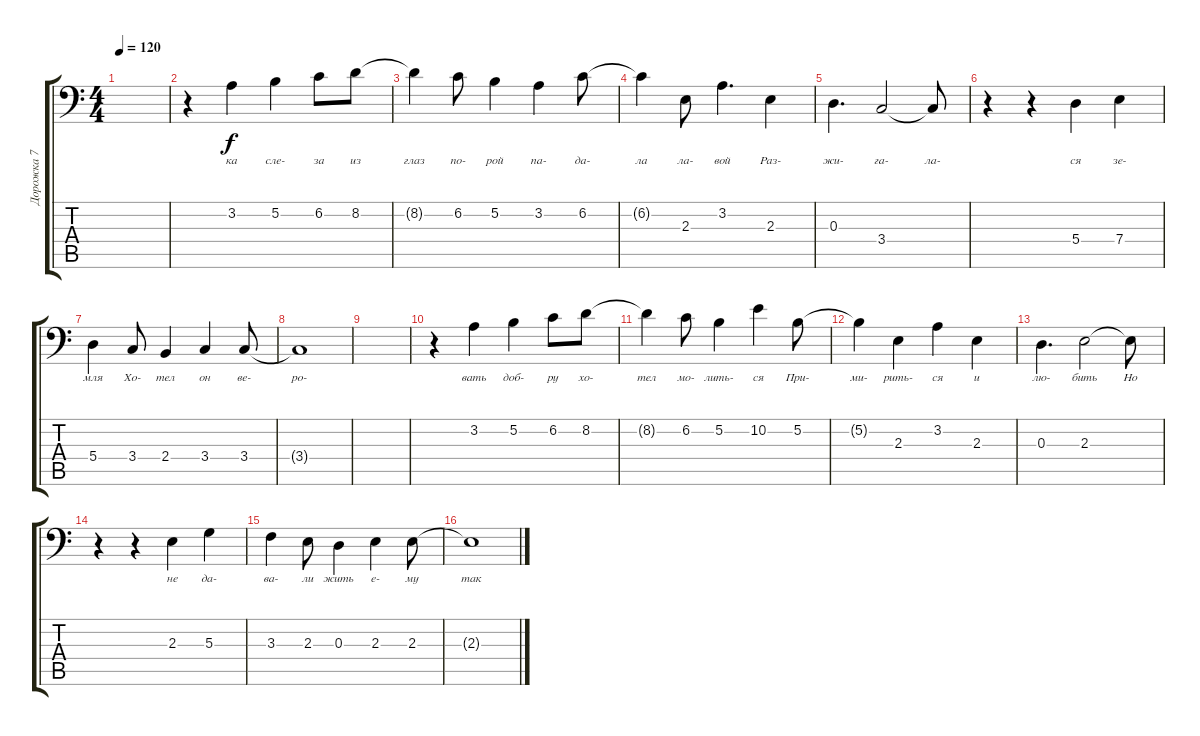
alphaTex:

\track ("Дорожка 7" "Дорожка 7") {instrument altosax}
\staff {score tabs}
\tuning (B3 Gb3 D3 A2 E2 A1) {hide}
\ts (4 4)
\tempo 120
\clef f4
\ks c
|
r.4 3.2.4{lyrics (0 "ка") lyrics (1 "") lyrics (2 "") lyrics (3 "") lyrics (4 "")} 5.2.4{lyrics (0 "сле-") lyrics (1 "") lyrics (2 "") lyrics (3 "") lyrics (4 "")} 6.2.8{lyrics (0 "за") lyrics (1 "") lyrics (2 "") lyrics (3 "") lyrics (4 "")} 8.2.8{lyrics (0 "из") lyrics (1 "") lyrics (2 "") lyrics (3 "") lyrics (4 "")} |
8.2{t}.4{lyrics (0 "глаз") lyrics (1 "") lyrics (2 "") lyrics (3 "") lyrics (4 "")} 6.2.8{lyrics (0 "по-") lyrics (1 "") lyrics (2 "") lyrics (3 "") lyrics (4 "")} 5.2.4{lyrics (0 "рой") lyrics (1 "") lyrics (2 "") lyrics (3 "") lyrics (4 "")} 3.2.4{lyrics (0 "па-") lyrics (1 "") lyrics (2 "") lyrics (3 "") lyrics (4 "")} 6.2.8{lyrics (0 "да-") lyrics (1 "") lyrics (2 "") lyrics (3 "") lyrics (4 "")} |
6.2{t}.4{lyrics (0 "ла") lyrics (1 "") lyrics (2 "") lyrics (3 "") lyrics (4 "")} 2.3.8{lyrics (0 "ла-") lyrics (1 "") lyrics (2 "") lyrics (3 "") lyrics (4 "")} 3.2.4{d lyrics (0 "вой") lyrics (1 "") lyrics (2 "") lyrics (3 "") lyrics (4 "")} 2.3.4{lyrics (0 "Раз-") lyrics (1 "") lyrics (2 "") lyrics (3 "") lyrics (4 "")} |
0.3.4{d lyrics (0 "жи-") lyrics (1 "") lyrics (2 "") lyrics (3 "") lyrics (4 "")} 3.4.2{lyrics (0 "га-") lyrics (1 "") lyrics (2 "") lyrics (3 "") lyrics (4 "")} 3.4{t}.8{lyrics (0 "ла-") lyrics (1 "") lyrics (2 "") lyrics (3 "") lyrics (4 "")} |
r.4 r.4 5.4.4{lyrics (0 "ся") lyrics (1 "") lyrics (2 "") lyrics (3 "") lyrics (4 "")} 7.4.4{lyrics (0 "зе-") lyrics (1 "") lyrics (2 "") lyrics (3 "") lyrics (4 "")} |
5.4.4{lyrics (0 "мля") lyrics (1 "") lyrics (2 "") lyrics (3 "") lyrics (4 "")} 3.4.8{lyrics (0 "Хо-") lyrics (1 "") lyrics (2 "") lyrics (3 "") lyrics (4 "")} 2.4.4{lyrics (0 "тел") lyrics (1 "") lyrics (2 "") lyrics (3 "") lyrics (4 "")} 3.4.4{lyrics (0 "он") lyrics (1 "") lyrics (2 "") lyrics (3 "") lyrics (4 "")} 3.4.8{lyrics (0 "ве-") lyrics (1 "") lyrics (2 "") lyrics (3 "") lyrics (4 "")} |
3.4{t}.1{lyrics (0 "ро-") lyrics (1 "") lyrics (2 "") lyrics (3 "") lyrics (4 "")} |
|
r.4 3.2.4{lyrics (0 "вать") lyrics (1 "") lyrics (2 "") lyrics (3 "") lyrics (4 "")} 5.2.4{lyrics (0 "доб-") lyrics (1 "") lyrics (2 "") lyrics (3 "") lyrics (4 "")} 6.2.8{lyrics (0 "ру") lyrics (1 "") lyrics (2 "") lyrics (3 "") lyrics (4 "")} 8.2.8{lyrics (0 "хо-") lyrics (1 "") lyrics (2 "") lyrics (3 "") lyrics (4 "")} |
8.2{t}.4{lyrics (0 "тел") lyrics (1 "") lyrics (2 "") lyrics (3 "") lyrics (4 "")} 6.2.8{lyrics (0 "мо-") lyrics (1 "") lyrics (2 "") lyrics (3 "") lyrics (4 "")} 5.2.4{lyrics (0 "лить-") lyrics (1 "") lyrics (2 "") lyrics (3 "") lyrics (4 "")} 10.2.4{lyrics (0 "ся") lyrics (1 "") lyrics (2 "") lyrics (3 "") lyrics (4 "")} 5.2.8{lyrics (0 "При-") lyrics (1 "") lyrics (2 "") lyrics (3 "") lyrics (4 "")} |
5.2{t}.4{lyrics (0 "ми-") lyrics (1 "") lyrics (2 "") lyrics (3 "") lyrics (4 "")} 2.3.4{lyrics (0 "рить-") lyrics (1 "") lyrics (2 "") lyrics (3 "") lyrics (4 "")} 3.2.4{lyrics (0 "ся") lyrics (1 "") lyrics (2 "") lyrics (3 "") lyrics (4 "")} 2.3.4{lyrics (0 "и") lyrics (1 "") lyrics (2 "") lyrics (3 "") lyrics (4 "")} |
0.3.4{d lyrics (0 "лю-") lyrics (1 "") lyrics (2 "") lyrics (3 "") lyrics (4 "")} 2.3.2{lyrics (0 "бить") lyrics (1 "") lyrics (2 "") lyrics (3 "") lyrics (4 "")} 2.3{t}.8{lyrics (0 "Но") lyrics (1 "") lyrics (2 "") lyrics (3 "") lyrics (4 "")} |
r.4 r.4 2.3.4{lyrics (0 "не") lyrics (1 "") lyrics (2 "") lyrics (3 "") lyrics (4 "")} 5.3.4{lyrics (0 "да-") lyrics (1 "") lyrics (2 "") lyrics (3 "") lyrics (4 "")} |
3.3.4{lyrics (0 "ва-") lyrics (1 "") lyrics (2 "") lyrics (3 "") lyrics (4 "")} 2.3.8{lyrics (0 "ли") lyrics (1 "") lyrics (2 "") lyrics (3 "") lyrics (4 "")} 0.3.4{lyrics (0 "жить") lyrics (1 "") lyrics (2 "") lyrics (3 "") lyrics (4 "")} 2.3.4{lyrics (0 "е-") lyrics (1 "") lyrics (2 "") lyrics (3 "") lyrics (4 "")} 2.3.8{lyrics (0 "му") lyrics (1 "") lyrics (2 "") lyrics (3 "") lyrics (4 "")} |
2.3{t}.1{lyrics (0 "так") lyrics (1 "") lyrics (2 "") lyrics (3 "") lyrics (4 "")}
